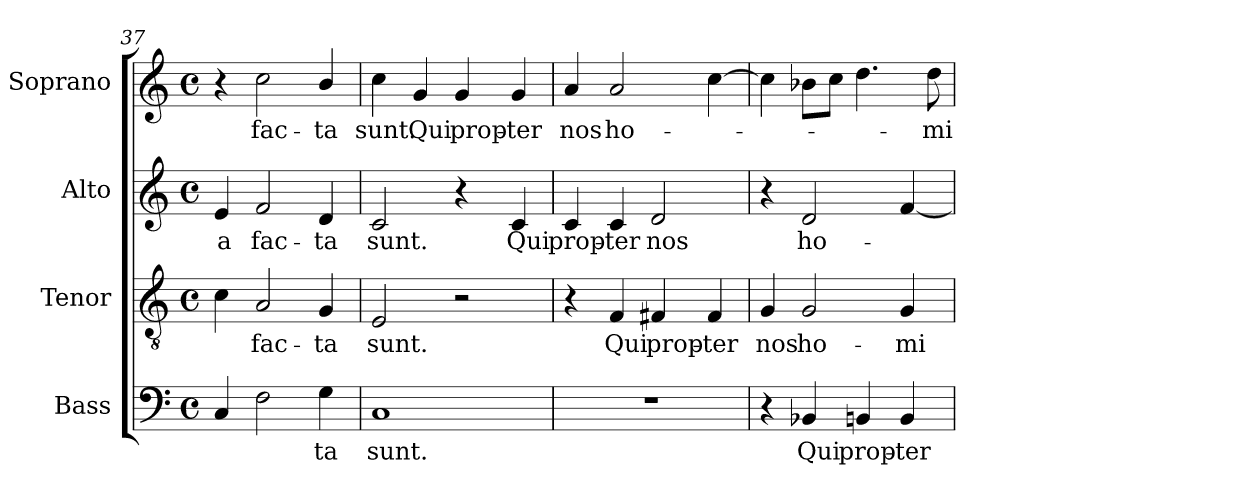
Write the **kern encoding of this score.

**kern	**text	**kern	**text	**kern	**text	**kern	**text
*part4	*part4	*part3	*part3	*part2	*part2	*part1	*part1
*staff4	*staff4	*staff3	*staff3	*staff2	*staff2	*staff1	*staff1
*I"Bass	*	*I"Tenor	*	*I"Alto	*	*I"Soprano	*
*I'B.	*	*I'T.	*	*I'A.	*	*I'S.	*
*clefF4	*	*clefGv2	*	*clefG2	*	*clefG2	*
*	*	*ITrd7c12	*	*	*	*	*
*k[]	*	*k[]	*	*k[]	*	*k[]	*
*C:	*	*C:	*	*C:	*	*C:	*
*M4/4	*	*M4/4	*	*M4/4	*	*M4/4	*
*met(c)	*	*met(c)	*	*met(c)	*	*met(c)	*
=37	=37	=37	=37	=37	=37	=37	=37
!	!	!	!	!	!LO:LY:b:color=#000000	!	!
4Ci/	.	4Ci\	.	4ei/	-a	4r	.
!	!	!	!LO:LY:b:color=#000000	!	!	!	!
!	!	!	!	!	!LO:LY:b:color=#000000	!	!
!	!	!	!	!	!	!	!LO:LY:b:color=#000000
2Fi\	.	2AAi/	fac-	2fi/	fac-	2cci\	fac-
!	!LO:LY:b:color=#000000	!	!	!	!	!	!
!	!	!	!LO:LY:b:color=#000000	!	!	!	!
!	!	!	!	!	!LO:LY:b:color=#000000	!	!
!	!	!	!	!	!	!	!LO:LY:b:color=#000000
4Gi\	-ta	4GGi/	-ta	4di/	-ta	4bi/	-ta
!!LO:PB:g=z
=38	=38	=38	=38	=38	=38	=38	=38
!	!LO:LY:b:color=#000000	!	!	!	!	!	!
!	!	!	!LO:LY:b:color=#000000	!	!	!	!
!	!	!	!	!	!LO:LY:b:color=#000000	!	!
!	!	!	!	!	!	!	!LO:LY:b:color=#000000
1Ci	sunt.	2EEi/	sunt.	2ci/	sunt.	4cci\	sunt.
!	!	!	!	!	!	!	!LO:LY:b:color=#000000
.	.	.	.	.	.	4gi/	Qui
!	!	!	!	!	!	!	!LO:LY:b:color=#000000
.	.	2r	.	4r	.	4gi/	prop-
!	!	!	!	!	!LO:LY:b:color=#000000	!	!
!	!	!	!	!	!	!	!LO:LY:b:color=#000000
.	.	.	.	4ci/	Qui	4gi/	-ter
=39	=39	=39	=39	=39	=39	=39	=39
!	!	!	!	!	!LO:LY:b:color=#000000	!	!
!	!	!	!	!	!	!	!LO:LY:b:color=#000000
1r	.	4r	.	4ci/	prop-	4ai/	nos
!	!	!	!LO:LY:b:color=#000000	!	!	!	!
!	!	!	!	!	!LO:LY:b:color=#000000	!	!
!	!	!	!	!	!	!	!LO:LY:b:color=#000000
.	.	4FFi/	Qui	4ci/	-ter	2ai/	ho-
!	!	!	!LO:LY:b:color=#000000	!	!	!	!
!	!	!	!	!	!LO:LY:b:color=#000000	!	!
.	.	4FF#Xi/	prop-	2di/	nos	.	.
!	!	!	!LO:LY:b:color=#000000	!	!	!	!
.	.	4FF#i/	-ter	.	.	[4cci\	.
=40	=40	=40	=40	=40	=40	=40	=40
!	!	!	!LO:LY:b:color=#000000	!	!	!	!
4r	.	4GGi/	nos	4r	.	4cci\]	.
!	!LO:LY:b:color=#000000	!	!	!	!	!	!
!	!	!	!LO:LY:b:color=#000000	!	!	!	!
!	!	!	!	!	!LO:LY:b:color=#000000	!	!
4BB-Xi/	Qui	2GGi/	ho-	2di/	ho-	8b-Xi\L	.
.	.	.	.	.	.	8cci\J	.
!	!LO:LY:b:color=#000000	!	!	!	!	!	!
4BBni/	prop-	.	.	.	.	4.ddi\	.
!	!LO:LY:b:color=#000000	!	!	!	!	!	!
!	!	!	!LO:LY:b:color=#000000	!	!	!	!
4BBi/	-ter	4GGi/	-mi-	[4fi/	.	.	.
!	!	!	!	!	!	!	!LO:LY:b:color=#000000
.	.	.	.	.	.	8ddi\	-mi-
=	=	=	=	=	=	=	=
*-	*-	*-	*-	*-	*-	*-	*-
